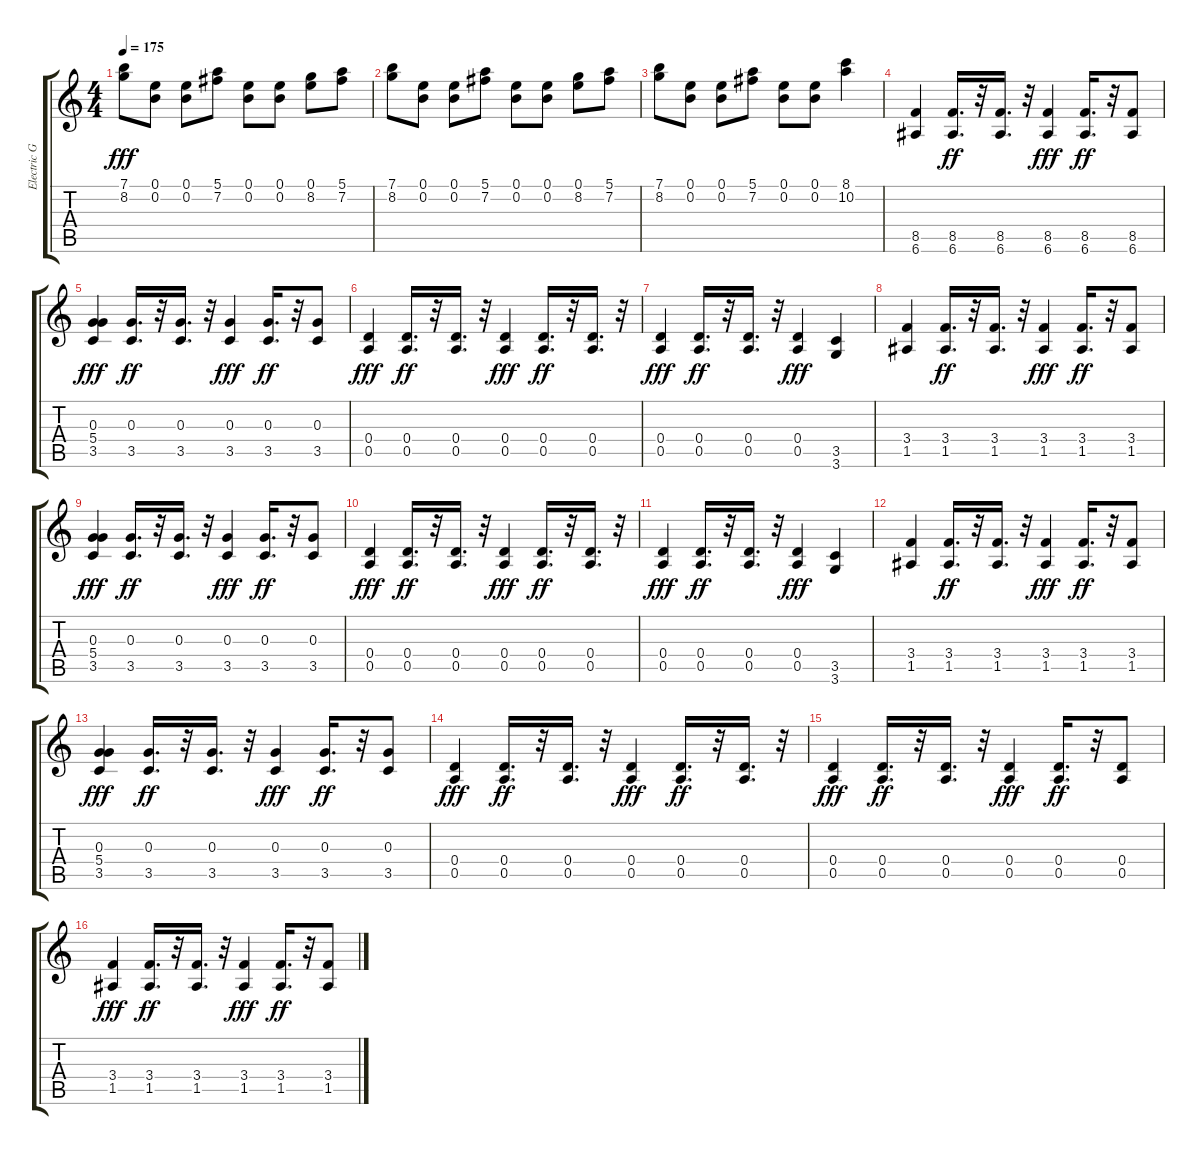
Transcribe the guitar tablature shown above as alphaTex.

\track ("Electric Guitar 1" "Electric G") {instrument distortionguitar}
\staff {score tabs}
\tuning (E4 B3 G3 D3 A2 E2) {hide}
\ts (4 4)
\tempo 175
\clef g2
\ks c
(7.1 8.2).8{dy fff} (0.1 0.2).8 (0.1 0.2).8 (5.1 7.2).8 (0.1 0.2).8 (0.1 0.2).8 (0.1 8.2).8 (5.1 7.2).8 |
(7.1 8.2).8 (0.1 0.2).8 (0.1 0.2).8 (5.1 7.2).8 (0.1 0.2).8 (0.1 0.2).8 (0.1 8.2).8 (5.1 7.2).8 |
(7.1 8.2).8 (0.1 0.2).8 (0.1 0.2).8 (5.1 7.2).8 (0.1 0.2).8 (0.1 0.2).8 (8.1 10.2).4 |
(8.5 6.6).4 (8.5 6.6).16{d dy ff} r.32 (8.5 6.6).16{d} r.32 (8.5 6.6).4{dy fff} (8.5 6.6).16{d dy ff} r.32 (8.5 6.6).8 |
(0.3 5.4 3.5).4{dy fff} (0.3 3.5).16{d dy ff} r.32 (0.3 3.5).16{d} r.32 (0.3 3.5).4{dy fff} (0.3 3.5).16{d dy ff} r.32 (0.3 3.5).8 |
(0.4 0.5).4{dy fff} (0.4 0.5).16{d dy ff} r.32 (0.4 0.5).16{d} r.32 (0.4 0.5).4{dy fff} (0.4 0.5).16{d dy ff} r.32 (0.4 0.5).16{d} r.32 |
(0.4 0.5).4{dy fff} (0.4 0.5).16{d dy ff} r.32 (0.4 0.5).16{d} r.32 (0.4 0.5).4{dy fff} (3.5 3.6).4 |
(3.4 1.5).4 (3.4 1.5).16{d dy ff} r.32 (3.4 1.5).16{d} r.32 (3.4 1.5).4{dy fff} (3.4 1.5).16{d dy ff} r.32 (3.4 1.5).8 |
(0.3 5.4 3.5).4{dy fff} (0.3 3.5).16{d dy ff} r.32 (0.3 3.5).16{d} r.32 (0.3 3.5).4{dy fff} (0.3 3.5).16{d dy ff} r.32 (0.3 3.5).8 |
(0.4 0.5).4{dy fff} (0.4 0.5).16{d dy ff} r.32 (0.4 0.5).16{d} r.32 (0.4 0.5).4{dy fff} (0.4 0.5).16{d dy ff} r.32 (0.4 0.5).16{d} r.32 |
(0.4 0.5).4{dy fff} (0.4 0.5).16{d dy ff} r.32 (0.4 0.5).16{d} r.32 (0.4 0.5).4{dy fff} (3.5 3.6).4 |
(3.4 1.5).4 (3.4 1.5).16{d dy ff} r.32 (3.4 1.5).16{d} r.32 (3.4 1.5).4{dy fff} (3.4 1.5).16{d dy ff} r.32 (3.4 1.5).8 |
(0.3 5.4 3.5).4{dy fff} (0.3 3.5).16{d dy ff} r.32 (0.3 3.5).16{d} r.32 (0.3 3.5).4{dy fff} (0.3 3.5).16{d dy ff} r.32 (0.3 3.5).8 |
(0.4 0.5).4{dy fff} (0.4 0.5).16{d dy ff} r.32 (0.4 0.5).16{d} r.32 (0.4 0.5).4{dy fff} (0.4 0.5).16{d dy ff} r.32 (0.4 0.5).16{d} r.32 |
(0.4 0.5).4{dy fff} (0.4 0.5).16{d dy ff} r.32 (0.4 0.5).16{d} r.32 (0.4 0.5).4{dy fff} (0.4 0.5).16{d dy ff} r.32 (0.4 0.5).8 |
(3.4 1.5).4{dy fff} (3.4 1.5).16{d dy ff} r.32 (3.4 1.5).16{d} r.32 (3.4 1.5).4{dy fff} (3.4 1.5).16{d dy ff} r.32 (3.4 1.5).8
